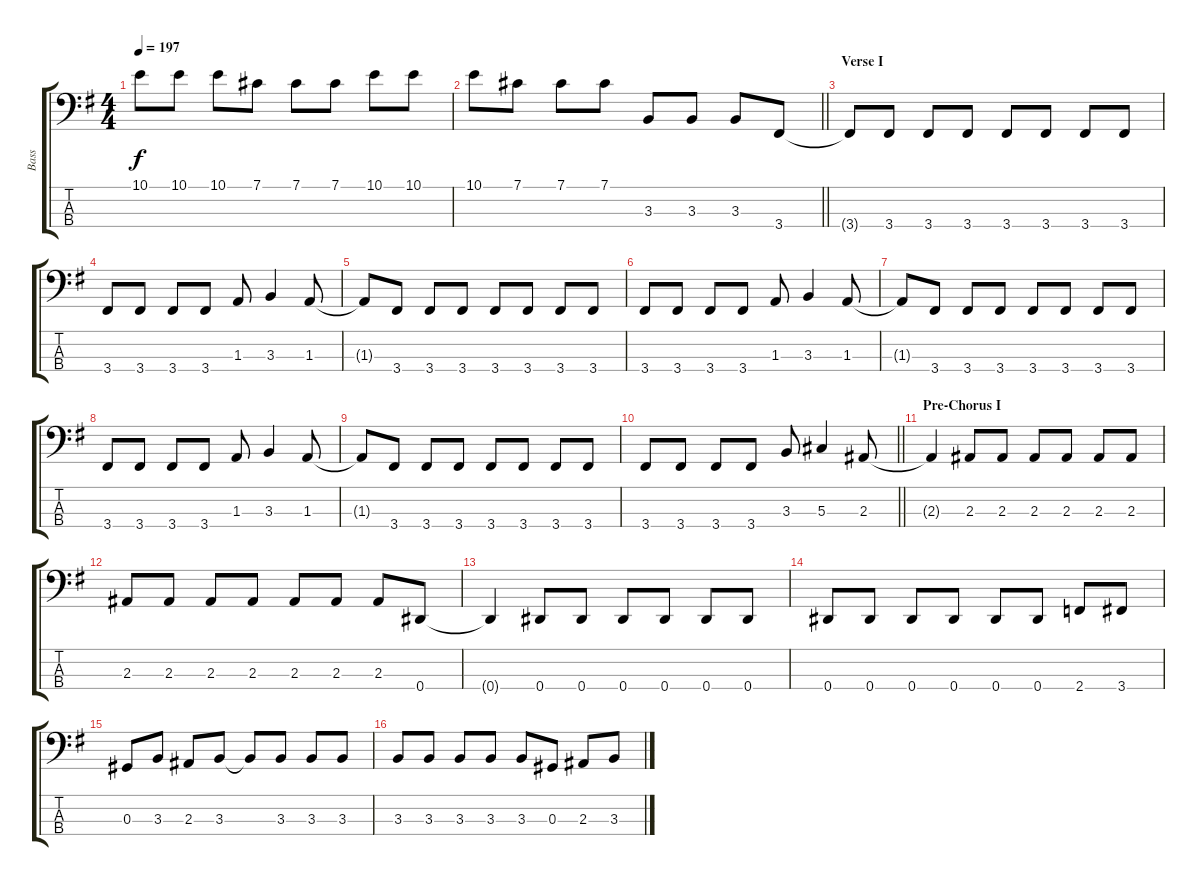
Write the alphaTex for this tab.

\track ("Bass" "Bass") {instrument electricbassfinger}
\staff {score tabs}
\tuning (Gb2 Db2 Ab1 Eb1) {hide}
\ts (4 4)
\tempo 197
\clef f4
\ks g
10.1.8{dy f} 10.1.8 10.1.8 7.1.8 7.1.8 7.1.8 10.1.8 10.1.8 |
\barLineRight lightlight
10.1.8 7.1.8 7.1.8 7.1.8 3.3.8 3.3.8 3.3.8 3.4.8 |
\section ("" "Verse I")
3.4{t}.8 3.4.8 3.4.8 3.4.8 3.4.8 3.4.8 3.4.8 3.4.8 |
3.4.8 3.4.8 3.4.8 3.4.8 1.3.8 3.3.4 1.3.8 |
1.3{t}.8 3.4.8 3.4.8 3.4.8 3.4.8 3.4.8 3.4.8 3.4.8 |
3.4.8 3.4.8 3.4.8 3.4.8 1.3.8 3.3.4 1.3.8 |
1.3{t}.8 3.4.8 3.4.8 3.4.8 3.4.8 3.4.8 3.4.8 3.4.8 |
3.4.8 3.4.8 3.4.8 3.4.8 1.3.8 3.3.4 1.3.8 |
1.3{t}.8 3.4.8 3.4.8 3.4.8 3.4.8 3.4.8 3.4.8 3.4.8 |
\barLineRight lightlight
3.4.8 3.4.8 3.4.8 3.4.8 3.3.8 5.3.4 2.3.8 |
\section ("" "Pre-Chorus I")
2.3{t}.4 2.3.8 2.3.8 2.3.8 2.3.8 2.3.8 2.3.8 |
2.3.8 2.3.8 2.3.8 2.3.8 2.3.8 2.3.8 2.3.8 0.4.8 |
0.4{t}.4 0.4.8 0.4.8 0.4.8 0.4.8 0.4.8 0.4.8 |
0.4.8 0.4.8 0.4.8 0.4.8 0.4.8 0.4.8 2.4.8 3.4.8 |
0.3.8 3.3.8 2.3.8 3.3.8 3.3{t}.8 3.3.8 3.3.8 3.3.8 |
3.3.8 3.3.8 3.3.8 3.3.8 3.3.8 0.3.8 2.3.8 3.3.8
